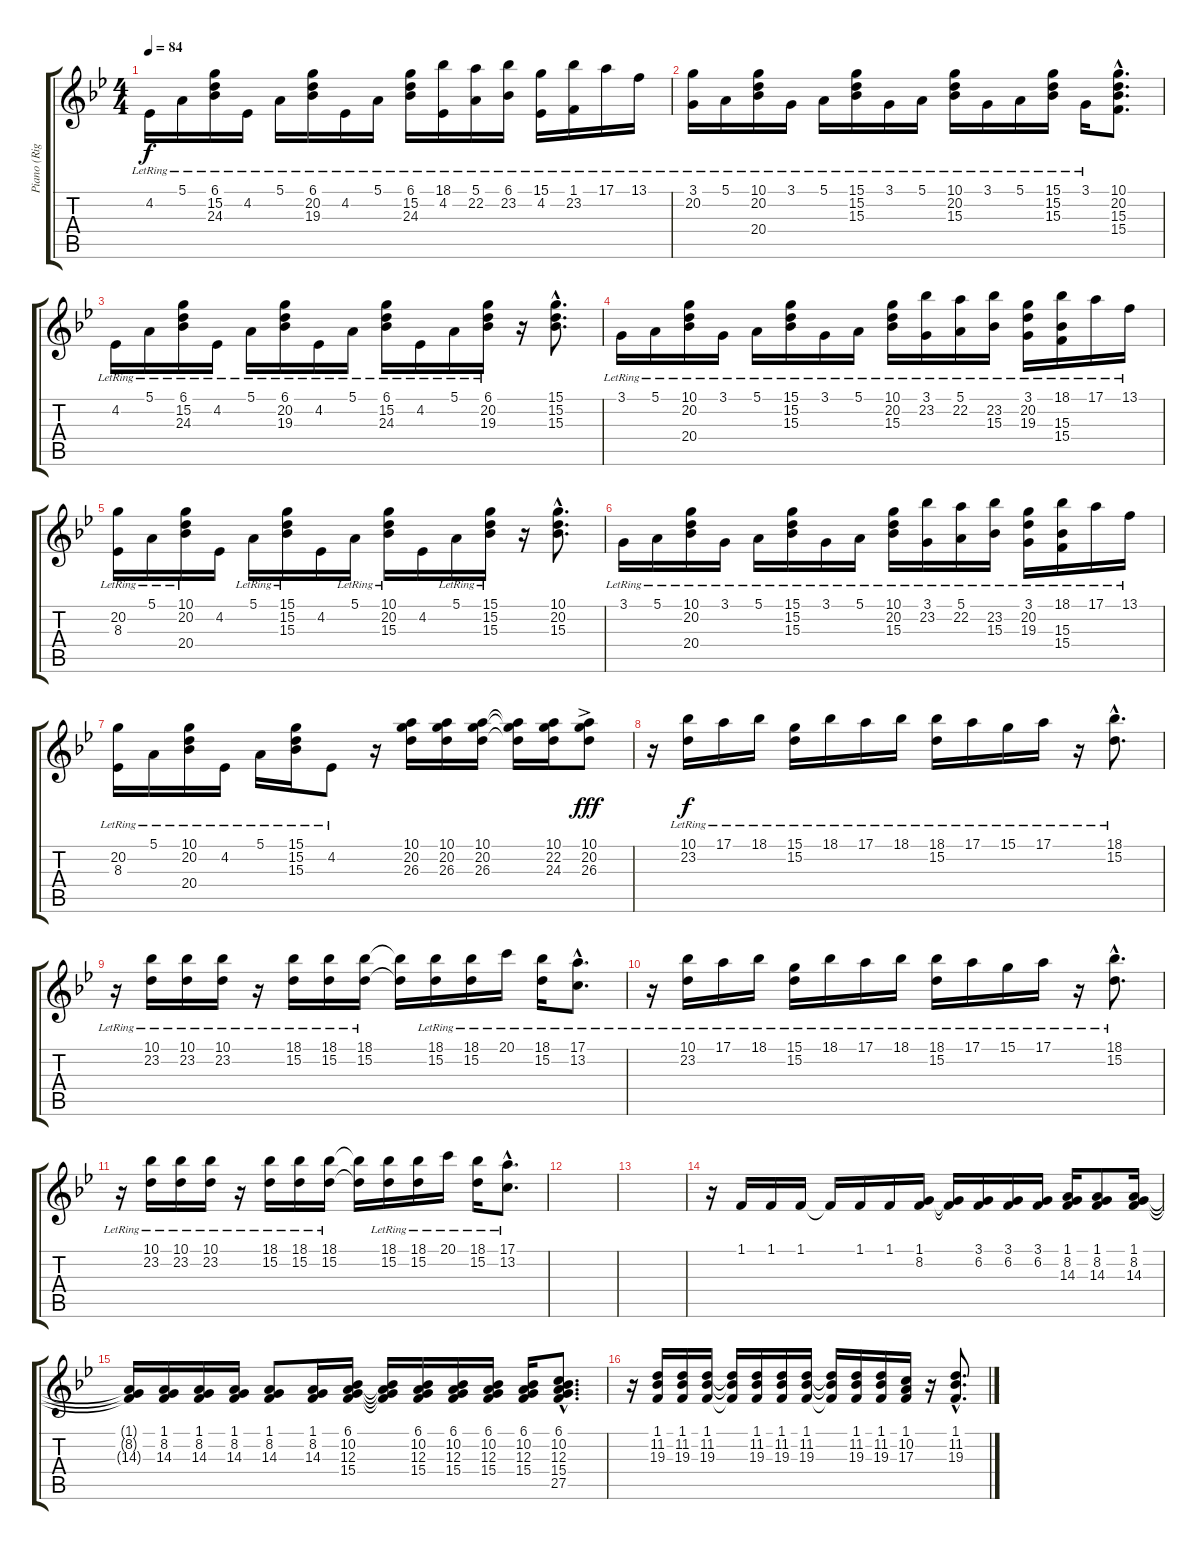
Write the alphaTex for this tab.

\track ("Piano (Right)" "Piano (Rig") {instrument brightacousticpiano}
\staff {score tabs}
\tuning (E4 B3 G3 D3 A2 E2) {hide}
\ts (4 4)
\tempo 84
\clef g2
\ks bb
4.2{lr}.16{dy f} 5.1{lr}.16 (6.1{lr} 15.2{lr} 24.3{lr}).16 4.2{lr}.16 5.1{lr}.16 (6.1{lr} 20.2{lr} 19.3{lr}).16 4.2{lr}.16 5.1{lr}.16 (6.1{lr} 15.2{lr} 24.3{lr}).16 (18.1{lr} 4.2{lr}).16 (5.1{lr} 22.2{lr}).16 (6.1{lr} 23.2{lr}).16 (15.1{lr} 4.2{lr}).16 (1.1{lr} 23.2{lr}).16 17.1{lr}.16 13.1{lr}.16 |
(3.1{lr} 20.2{lr}).16 5.1{lr}.16 (10.1{lr} 20.2{lr} 20.4{lr}).16 3.1{lr}.16 5.1{lr}.16 (15.1{lr} 15.2 15.3{lr}).16 3.1{lr}.16 5.1{lr}.16 (10.1 20.2 15.3{lr}).16 3.1{lr}.16 5.1{lr}.16 (15.1 15.2 15.3{lr}).16 3.1{lr}.16 (10.1{hac} 20.2{hac} 15.3{hac} 15.4{hac}).8{d} |
4.2{lr}.16 5.1{lr}.16 (6.1{lr} 15.2{lr} 24.3{lr}).16 4.2{lr}.16 5.1{lr}.16 (6.1{lr} 20.2{lr} 19.3{lr}).16 4.2{lr}.16 5.1{lr}.16 (6.1{lr} 15.2{lr} 24.3{lr}).16 4.2{lr}.16 5.1{lr}.16 (6.1{lr} 20.2{lr} 19.3{lr}).16 r.16 (15.1{hac} 15.2{hac} 15.3{hac}).8{d} |
3.1{lr}.16 5.1{lr}.16 (10.1 20.2 20.4{lr}).16 3.1{lr}.16 5.1{lr}.16 (15.1 15.2{lr} 15.3{lr}).16 3.1{lr}.16 5.1{lr}.16 (10.1{lr} 20.2{lr} 15.3{lr}).16 (3.1{lr} 23.2).16 (5.1{lr} 22.2).16 (23.2 15.3{lr}).16 (3.1{lr} 20.2{lr} 19.3{lr}).16 (18.1{lr} 15.3{lr} 15.4{lr}).16 17.1{lr}.16 13.1{lr}.16 |
(20.2{lr} 8.3).16 5.1{lr}.16 (10.1{lr} 20.2{lr} 20.4{lr}).16 4.2.16 5.1{lr}.16 (15.1{lr} 15.2 15.3{lr}).16 4.2.16 5.1{lr}.16 (10.1 20.2 15.3{lr}).16 4.2.16 5.1{lr}.16 (15.1 15.2 15.3{lr}).16 r.16 (10.1{hac} 20.2{hac} 15.3{hac}).8{d} |
3.1{lr}.16 5.1{lr}.16 (10.1 20.2 20.4{lr}).16 3.1{lr}.16 5.1{lr}.16 (15.1 15.2{lr} 15.3{lr}).16 3.1{lr}.16 5.1{lr}.16 (10.1{lr} 20.2{lr} 15.3{lr}).16 (3.1{lr} 23.2).16 (5.1{lr} 22.2).16 (23.2 15.3{lr}).16 (3.1{lr} 20.2{lr} 19.3{lr}).16 (18.1{lr} 15.3{lr} 15.4{lr}).16 17.1{lr}.16 13.1{lr}.16 |
(20.2{lr} 8.3{lr}).16 5.1{lr}.16 (10.1{lr} 20.2{lr} 20.4{lr}).16 4.2{lr}.16 5.1{lr}.16 (15.1{lr} 15.2 15.3{lr}).16 4.2{lr}.8 r.16 (10.1 20.2 26.3).16 (10.1 20.2 26.3).16 (10.1 20.2 26.3).16 (10.1{t} 20.2{t} 26.3{t}).16 (10.1 22.2 24.3).16 (10.1{ac} 20.2{ac} 26.3{ac}).8{dy fff} |
r.16 (10.1{lr} 23.2{lr}).16{dy f} 17.1{lr}.16 18.1{lr}.16 (15.1{lr} 15.2{lr}).16 18.1{lr}.16 17.1{lr}.16 18.1{lr}.16 (18.1{lr} 15.2{lr}).16 17.1{lr}.16 15.1{lr}.16 17.1{lr}.16 r.16 (18.1{hac lr} 15.2{hac lr}).8{d} |
r.16 (10.1{lr} 23.2{lr}).16 (10.1{lr} 23.2{lr}).16 (10.1{lr} 23.2{lr}).16 r.16 (18.1{lr} 15.2{lr}).16 (18.1{lr} 15.2{lr}).16 (18.1{lr} 15.2{lr}).16 (18.1{t} 15.2{t}).16 (18.1{lr} 15.2{lr}).16 (18.1{lr} 15.2{lr}).16 20.1{lr}.16 (18.1{lr} 15.2{lr}).16 (17.1{hac lr} 13.2{hac lr}).8{d} |
r.16 (10.1{lr} 23.2{lr}).16 17.1{lr}.16 18.1{lr}.16 (15.1{lr} 15.2{lr}).16 18.1{lr}.16 17.1{lr}.16 18.1{lr}.16 (18.1{lr} 15.2{lr}).16 17.1{lr}.16 15.1{lr}.16 17.1{lr}.16 r.16 (18.1{hac lr} 15.2{hac lr}).8{d} |
r.16 (10.1{lr} 23.2{lr}).16 (10.1{lr} 23.2{lr}).16 (10.1{lr} 23.2{lr}).16 r.16 (18.1{lr} 15.2{lr}).16 (18.1{lr} 15.2{lr}).16 (18.1{lr} 15.2{lr}).16 (18.1{t} 15.2{t}).16 (18.1{lr} 15.2{lr}).16 (18.1{lr} 15.2{lr}).16 20.1{lr}.16 (18.1{lr} 15.2{lr}).16 (17.1{hac lr} 13.2{hac lr}).8{d} |
|
|
r.16 1.1.16 1.1.16 1.1.16 1.1{t}.16 1.1.16 1.1.16 (1.1 8.2).16 (1.1{t} 8.2{t}).16 (3.1 6.2).16 (3.1 6.2).16 (3.1 6.2).16 (1.1 8.2 14.3).16 (1.1 8.2 14.3).8 (1.1 8.2 14.3).16 |
(1.1{t} 8.2{t} 14.3{t}).16{volume 16} (1.1 8.2 14.3).16 (1.1 8.2 14.3).16 (1.1 8.2 14.3).16 (1.1 8.2 14.3).8 (1.1 8.2 14.3).16 (6.1 10.2 12.3 15.4).16 (6.1{t} 10.2{t} 12.3{t} 15.4{t}).16 (6.1 10.2 12.3 15.4).16 (6.1 10.2 12.3 15.4).16 (6.1 10.2 12.3 15.4).16 (6.1 10.2 12.3 15.4).16 (6.1{hac} 10.2{hac} 12.3{hac} 15.4{hac} 27.5{hac}).8{d} |
r.16 (1.1 11.2 19.3).16 (1.1 11.2 19.3).16 (1.1 11.2 19.3).16 (1.1{t} 11.2{t} 19.3{t}).16 (1.1 11.2 19.3).16 (1.1 11.2 19.3).16 (1.1 11.2 19.3).16 (1.1{t} 11.2{t} 19.3{t}).16 (1.1 11.2 19.3).16 (1.1 11.2 19.3).16 (1.1 10.2 17.3).16 r.16 (1.1{hac} 11.2{hac} 19.3{hac}).8{d}
